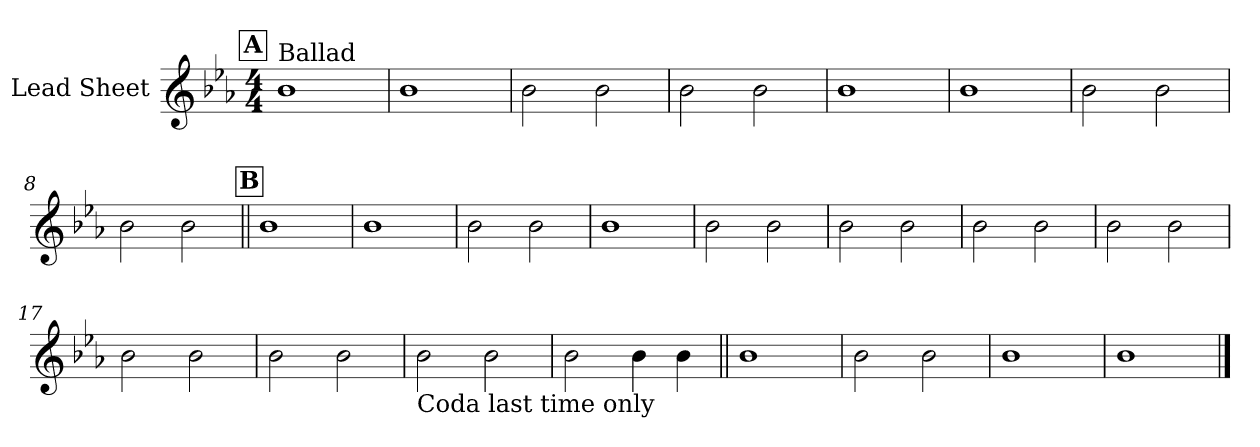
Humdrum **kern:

**kern
*part1
*staff1
*I"Lead Sheet
*clefG2
*k[b-e-a-]
*E-:
*M4/4
!!LO:REH:place=s1:a:fs=14:t=A
=1
!LO:TX:a:t=Ballad
1b-
=2
1b-
=3
2b-\
2b-\
=4
2b-\
2b-\
!!LO:LB:g=z
=5
1b-
=6
1b-
=7
2b-\
2b-\
=8
2b-\
2b-\
!!LO:LB:g=z
!!LO:REH:place=s1:a:fs=14:t=B
=9||
1b-
=10
1b-
=11
2b-\
2b-\
=12
1b-
!!LO:LB:g=z
=13
2b-\
2b-\
=14
2b-\
2b-\
=15
2b-\
2b-\
=16
2b-\
2b-\
!!LO:LB:g=z
=17
2b-\
2b-\
=18
2b-\
2b-\
=19
!LO:TX:b:t=Coda last time only
2b-\
2b-\
=20
2b-\
4b-\
4b-\
!!LO:LB:g=z
=21||
1b-
=22
2b-\
2b-\
=23
1b-
=24
1b-
==
*-
